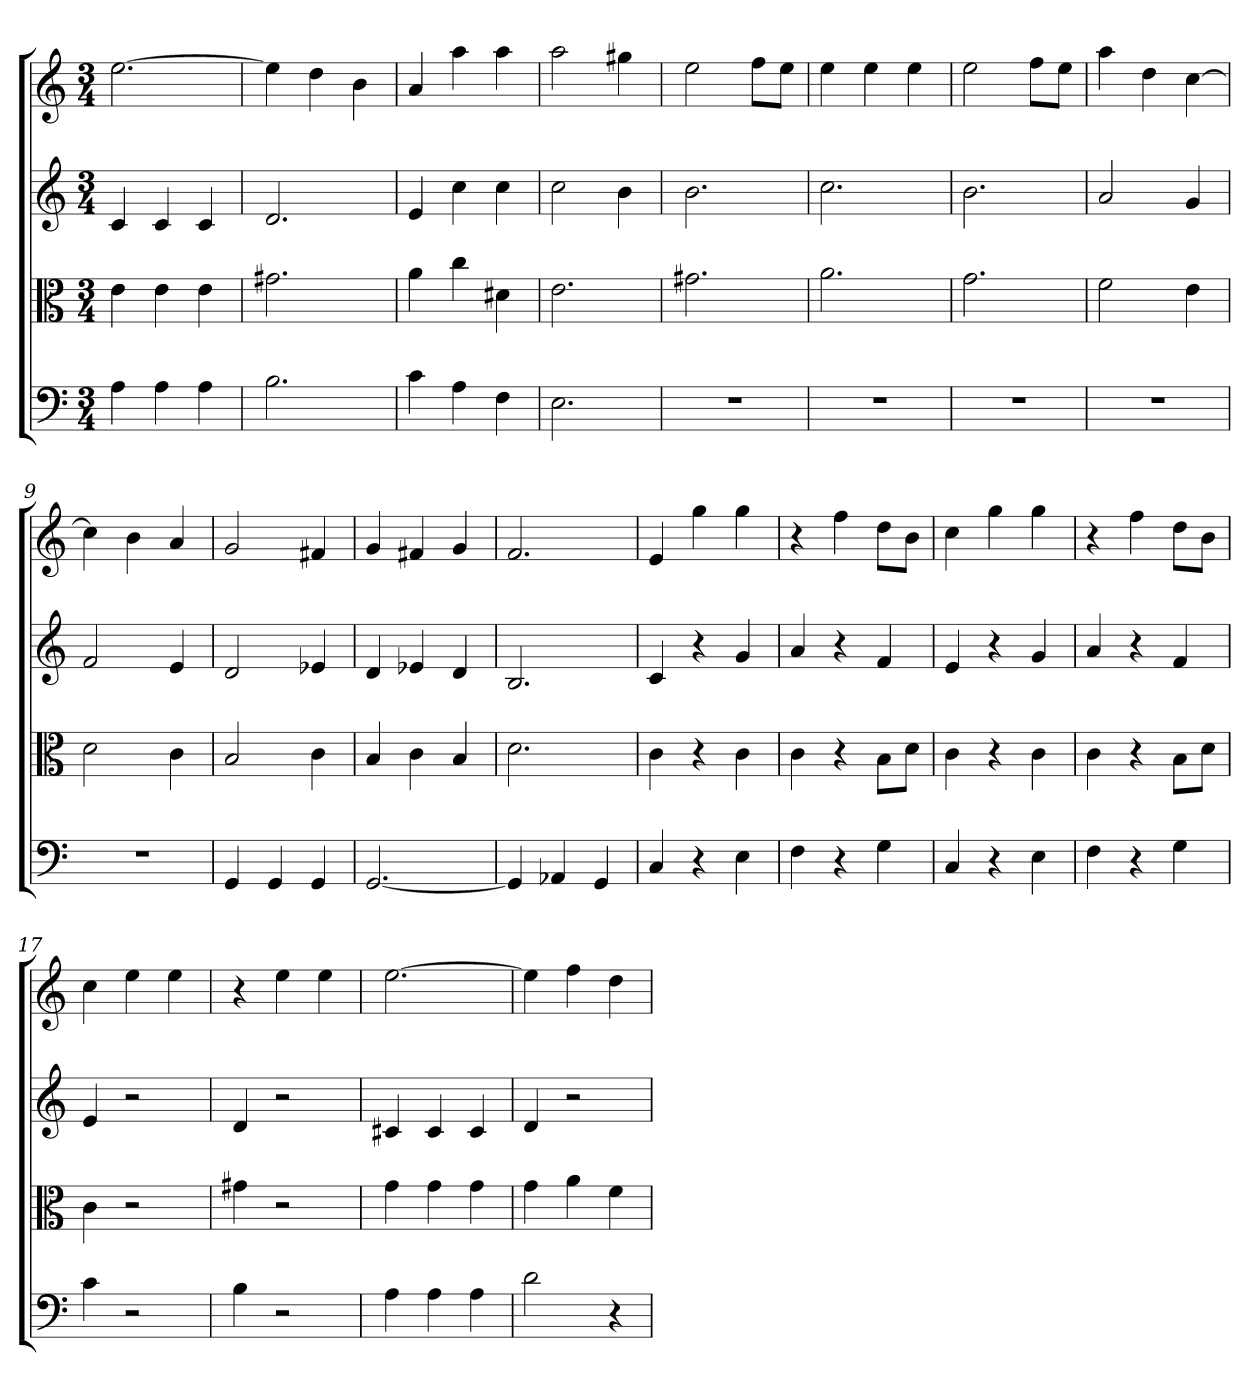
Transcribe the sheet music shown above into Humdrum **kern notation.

**kern	**kern	**kern	**kern
*part4	*part3	*part2	*part1
*staff4	*staff3	*staff2	*staff1
*clefF4	*clefC3	*clefG2	*clefG2
*k[]	*k[]	*k[]	*k[]
*a:	*a:	*a:	*a:
*M3/4	*M3/4	*M3/4	*M3/4
=	=	=	=
4A	4e	4c	[2.ee
4A	4e	4c	.
4A	4e	4c	.
=2	=2	=2	=2
2.B	2.g#X	2.d	4ee]
.	.	.	4dd
.	.	.	4b
=3	=3	=3	=3
4c	4a	4e	4a
4A	4cc	4cc	4aa
4F	4d#X	4cc	4aa
=4	=4	=4	=4
2.E	2.e	2cc	2aa
.	.	4b	4gg#X
=5	=5	=5	=5
2.r	2.g#X	2.b	2ee
.	.	.	8ff\L
.	.	.	8ee\J
=6	=6	=6	=6
2.r	2.a	2.cc	4ee
.	.	.	4ee
.	.	.	4ee
=7	=7	=7	=7
2.r	2.g	2.b	2ee
.	.	.	8ff\L
.	.	.	8ee\J
=8	=8	=8	=8
2.r	2f	2a	4aa
.	.	.	4dd
.	4e	4g	[4cc
=9	=9	=9	=9
2.r	2d	2f	4cc]
.	.	.	4b
.	4c	4e	4a
=10	=10	=10	=10
4GG	2B	2d	2g
4GG	.	.	.
4GG	4c	4e-X	4f#X
=11	=11	=11	=11
[2.GG	4B	4d	4g
.	4c	4e-X	4f#X
.	4B	4d	4g
=12	=12	=12	=12
4GG]	2.d	2.B	2.f
4AA-X	.	.	.
4GG	.	.	.
=13	=13	=13	=13
4C	4c	4c	4e
4r	4r	4r	4gg
4E	4c	4g	4gg
=14	=14	=14	=14
4F	4c	4a	4r
4r	4r	4r	4ff
4G	8B\L	4f	8dd\L
.	8d\J	.	8b\J
=15	=15	=15	=15
4C	4c	4e	4cc
4r	4r	4r	4gg
4E	4c	4g	4gg
=16	=16	=16	=16
4F	4c	4a	4r
4r	4r	4r	4ff
4G	8B\L	4f	8dd\L
.	8d\J	.	8b\J
=17	=17	=17	=17
4c	4c	4e	4cc
2r	2r	2r	4ee
.	.	.	4ee
=18	=18	=18	=18
4B	4g#X	4d	4r
2r	2r	2r	4ee
.	.	.	4ee
=19	=19	=19	=19
4A	4g	4c#X	[2.ee
4A	4g	4c#	.
4A	4g	4c#	.
=20	=20	=20	=20
2d	4g	4d	4ee]
.	4a	2r	4ff
4r	4f	.	4dd
=	=	=	=
*-	*-	*-	*-
